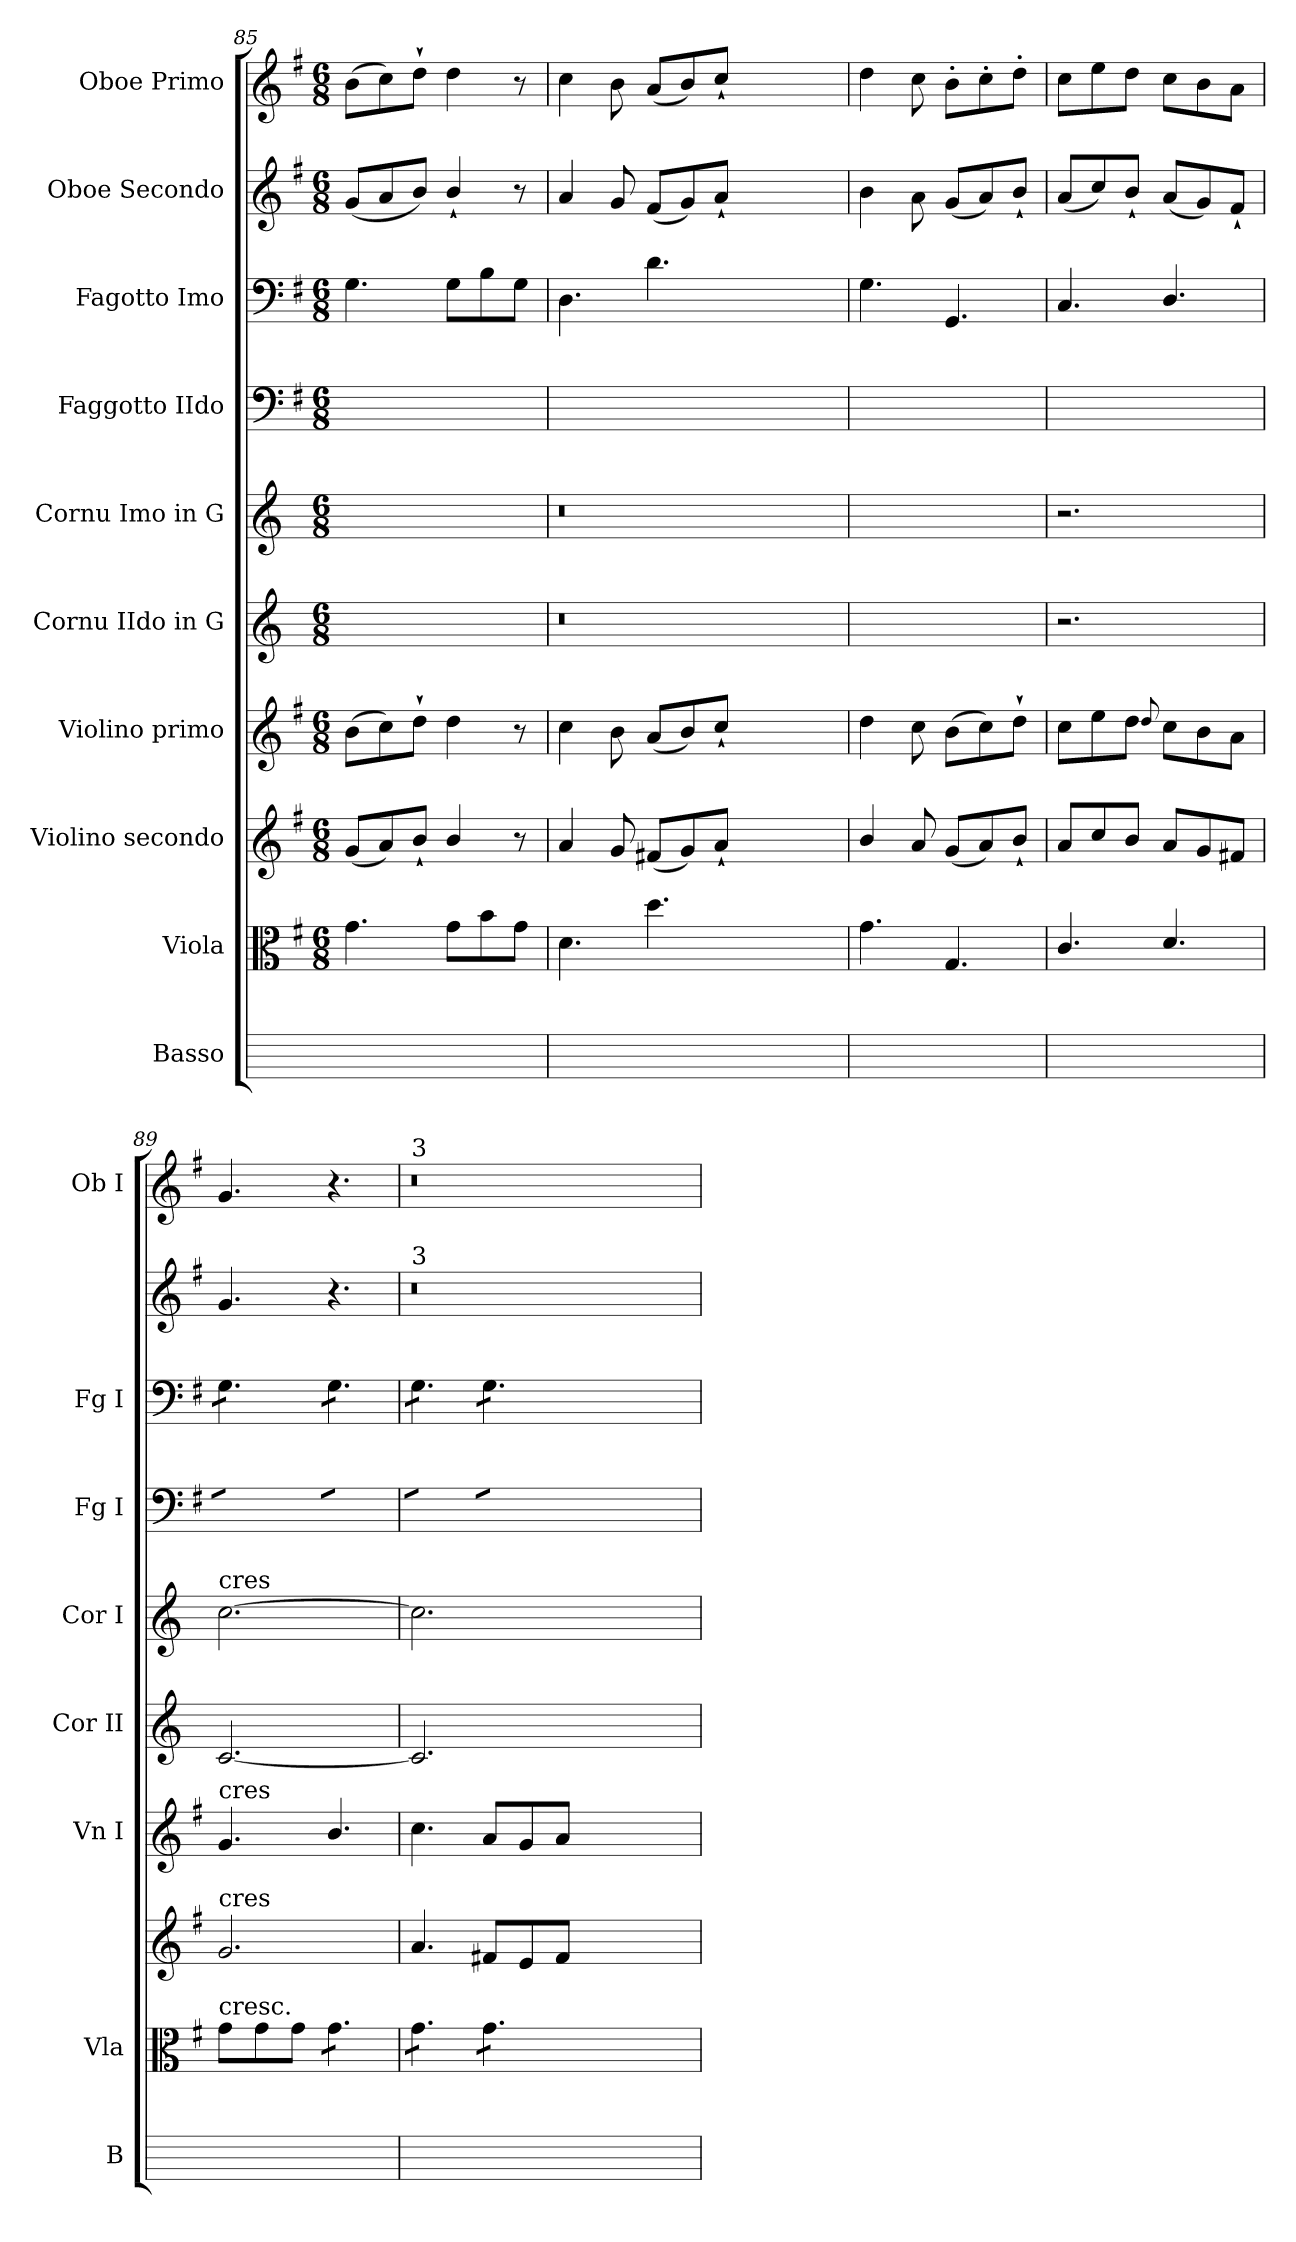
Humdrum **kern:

**kern	**kern	**kern	**kern	**kern	**kern	**kern	**kern	**kern	**kern
*part10	*part9	*part8	*part7	*part6	*part5	*part4	*part3	*part2	*part1
*staff10	*staff9	*staff8	*staff7	*staff6	*staff5	*staff4	*staff3	*staff2	*staff1
*I"Basso	*I"Viola	*I"Violino secondo	*I"Violino primo	*I"Cornu IIdo in G	*I"Cornu Imo in G	*I"Faggotto IIdo	*I"Fagotto Imo	*I"Oboe Secondo	*I"Oboe Primo
*I'B	*I'Vla	*	*I'Vn I	*I'Cor II	*I'Cor I	*I'Fg I	*I'Fg I	*	*I'Ob I
*	*clefC3	*clefG2	*clefG2	*clefG2	*clefG2	*clefF4	*clefF4	*clefG2	*clefG2
*	*	*	*	*ITrd3c5	*ITrd3c5	*	*	*	*
*	*k[f#]	*k[f#]	*k[f#]	*k[f#]	*k[f#]	*k[f#]	*k[f#]	*k[f#]	*k[f#]
*	*G:	*G:	*G:	*	*	*G:	*G:	*G:	*G:
*	*M6/8	*M6/8	*M6/8	*M6/8	*M6/8	*M6/8	*M6/8	*M6/8	*M6/8
=85	=85	=85	=85	=85	=85	=85	=85	=85	=85
2.ryy	4.g\	(8g/L	(8b\L	2.ryy	2.ryy	4.G\yy	4.G\	(8g/L	(8b\L
.	.	8a/)	8cc\)	.	.	.	.	8a/	8cc\)
.	.	8b`/J	8dd`\J	.	.	.	.	8b/J)	8dd`\J
.	8g\L	4b/	4dd\	.	.	8G\Lyy	8G\L	4b`/	4dd\
.	8b\	.	.	.	.	8B\yy	8B\	.	.
.	8g\J	8r	8r	.	.	8G\Jyy	8G\J	8r	8r
=86	=86	=86	=86	=86	=86	=86	=86	=86	=86
!	!	!	!	!LO:N:vis=0	!LO:N:vis=0	!	!	!	!
2.ryy	4.d\	4a/	4cc\	1.r	1.r	4.D\yy	4.D\	4a/	4cc\
.	.	8g/	8b\	.	.	.	.	8g/	8b\
.	4.dd\	(8f#X/L	(8a/L	.	.	4.d\yy	4.d\	(8f#/L	(8a/L
.	.	8g/)	8b/)	.	.	.	.	8g/)	8b/)
.	.	8a`/J	8cc`/J	.	.	.	.	8a`/J	8cc`/J
2.ryy	2.ryy	2.ryy	2.ryy	.	.	2.ryy	2.ryy	2.ryy	2.ryy
=87	=87	=87	=87	=87	=87	=87	=87	=87	=87
2.ryy	4.g\	4b/	4dd\	2.ryy	2.ryy	4.G\yy	4.G\	4b\	4dd\
.	.	8a/	8cc\	.	.	.	.	8a\	8cc\
.	4.G/	(8g/L	(8b\L	.	.	4.GG/yy	4.GG/	(8g/L	8b'\L
.	.	8a/)	8cc\)	.	.	.	.	8a/)	8cc'\
.	.	8b`/J	8dd`\J	.	.	.	.	8b`/J	8dd'\J
=88	=88	=88	=88	=88	=88	=88	=88	=88	=88
2.ryy	4.c/	8a/L	8cc\L	2.r	2.r	4.C/yy	4.C/	(8a/L	8cc\L
.	.	8cc/	8ee\	.	.	.	.	8cc/)	8ee\
.	.	8b/J	8dd\J	.	.	.	.	8b`/J	8dd\J
.	.	.	8qqdd/	.	.	.	.	.	.
.	4.d/	8a/L	8cc\L	.	.	4.D/yy	4.D/	(8a/L	8cc\L
.	.	8g/	8b\	.	.	.	.	8g/)	8b\
.	.	8f#X/J	8a\J	.	.	.	.	8f#`/J	8a\J
=89	=89	=89	=89	=89	=89	=89	=89	=89	=89
!	!	!	!	!	!	!	!LO:TX:t=cres	!	!
!	!	!	!	!	!	!LO:TX:t=cres	!	!	!
!	!	!	!	!	!LO:TX:t=cres	!	!	!	!
!	!	!	!LO:TX:t=cres	!	!	!	!	!	!
!	!	!LO:TX:t=cres	!	!	!	!	!	!	!
!	!LO:TX:t=cresc.	!	!	!	!	!	!	!	!
*	*	*	*	*	*	*tremolo	*	*	*
*	*	*	*	*	*	*	*tremolo	*	*
2.ryy	8g\L	2.g/	4.g/	[2.G/	[2.g\	8G\yyL	8G\L	4.g/	4.g/
.	8g\	.	.	.	.	8G\yy	8G\	.	.
.	8g\J	.	.	.	.	8G\yyJ	8G\J	.	.
*	*tremolo	*	*	*	*	*	*	*	*
.	8g\L	.	4.b/	.	.	8G\yyL	8G\L	4.r	4.r
.	8g\	.	.	.	.	8G\yy	8G\	.	.
.	8g\J	.	.	.	.	8G\yyJ	8G\J	.	.
=90	=90	=90	=90	=90	=90	=90	=90	=90	=90
!	!	!	!	!	!	!	!	!	!LO:TX:a:t=3
!	!	!	!	!	!	!	!	!LO:TX:a:t=3	!
!	!	!	!	!	!	!	!	!LO:N:vis=0	!LO:N:vis=0
2.ryy	8g\L	4.a/	4.cc\	2.G/]	2.g\]	8G\yyL	8G\L	1.r	1.r
.	8g\	.	.	.	.	8G\yy	8G\	.	.
.	8g\J	.	.	.	.	8G\yyJ	8G\J	.	.
.	8g\L	8f#X/L	8a/L	.	.	8G\yyL	8G\L	.	.
.	8g\	8e/	8g/	.	.	8G\yy	8G\	.	.
.	8g\J	8f#/J	8a/J	.	.	8G\yyJ	8G\J	.	.
*	*	*	*	*	*	*	*Xtremolo	*	*
*	*	*	*	*	*	*Xtremolo	*	*	*
*	*Xtremolo	*	*	*	*	*	*	*	*
2.ryy	2.ryy	2.ryy	2.ryy	2.ryy	2.ryy	2.ryy	2.ryy	.	.
=	=	=	=	=	=	=	=	=	=
*-	*-	*-	*-	*-	*-	*-	*-	*-	*-
